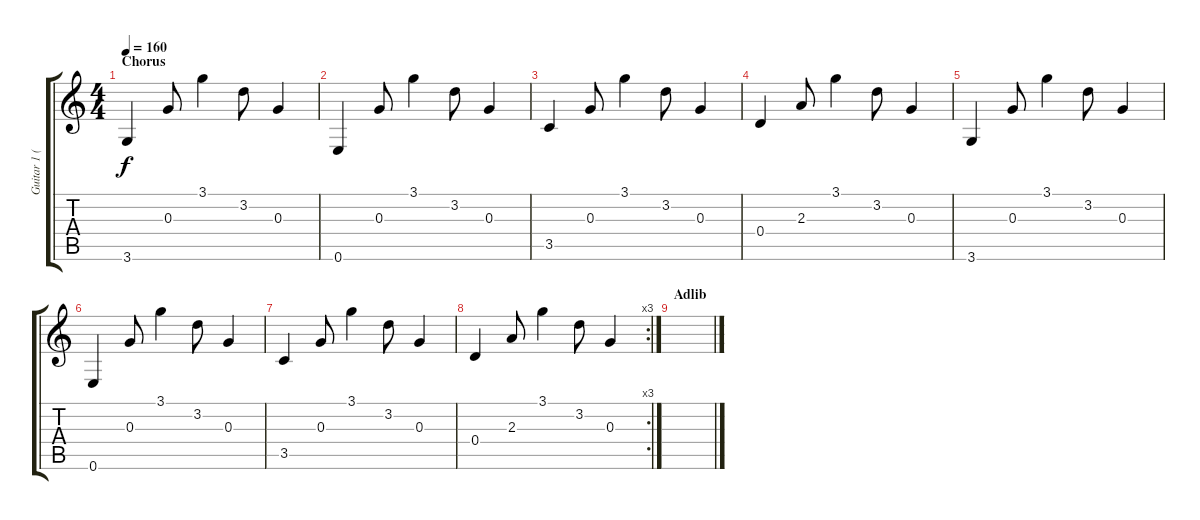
\track ("Guitar 1 (clean)" "Guitar 1 (") {instrument acousticguitarsteel}
\staff {score tabs}
\tuning (E4 B3 G3 D3 A2 E2) {hide}
\ts (4 4)
\section ("" "Chorus")
\tempo 160
\clef g2
\ks c
3.6.4{dy f} 0.3.8 3.1.4 3.2.8 0.3.4 |
0.6.4 0.3.8 3.1.4 3.2.8 0.3.4 |
3.5.4 0.3.8 3.1.4 3.2.8 0.3.4 |
0.4.4 2.3.8 3.1.4 3.2.8 0.3.4 |
3.6.4 0.3.8 3.1.4 3.2.8 0.3.4 |
0.6.4 0.3.8 3.1.4 3.2.8 0.3.4 |
3.5.4 0.3.8 3.1.4 3.2.8 0.3.4 |
\rc 3
0.4.4 2.3.8 3.1.4 3.2.8 0.3.4 |
\section ("" "Adlib")
